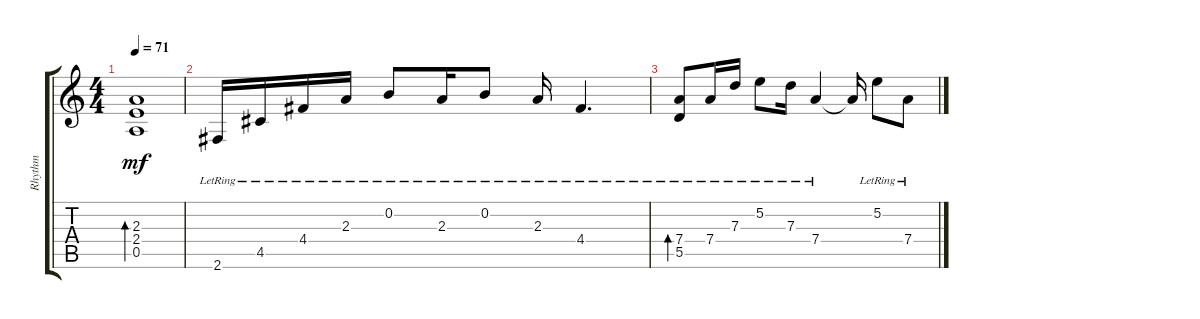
\track ("Rhythm" "Rhythm") {instrument acousticguitarsteel}
\staff {score tabs}
\tuning (E4 B3 G3 D3 A2 E2) {hide}
\ts (4 4)
\tempo 71
\clef g2
\ks c
(2.3 2.4 0.5).1{bd 240 dy mf} |
2.6{lr}.16 4.5{lr}.16 4.4{lr}.16 2.3{lr}.16 0.2{lr}.8 2.3{lr}.16 0.2{lr}.8 2.3{lr}.16 4.4{lr}.4{d} |
(7.4{lr} 5.5{lr}).8{bd 240} 7.4{lr}.16 7.3{lr}.16 5.2{lr}.8 7.3{lr}.16 7.4{lr}.4 7.4{t}.16 5.2{lr}.8 7.4{lr}.8
